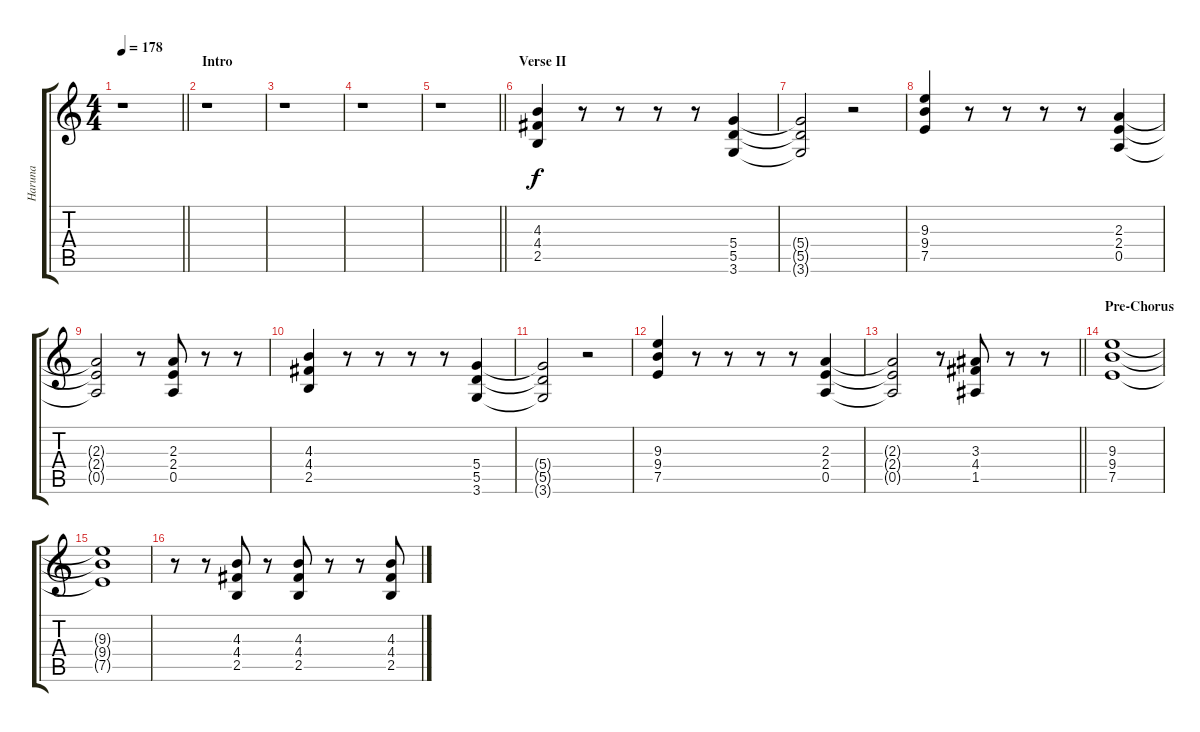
\track ("Haruna" "Haruna") {instrument distortionguitar}
\staff {score tabs}
\tuning (E4 B3 G3 D3 A2 E2) {hide}
\ts (4 4)
\tempo 178
\clef g2
\barLineRight lightlight
\ks c
r.1{dy f} |
\section ("" "Intro")
r.1 |
r.1 |
r.1 |
\barLineRight lightlight
r.1 |
\section ("" "Verse II")
(4.3 4.4 2.5).4 r.8 r.8 r.8 r.8 (5.4 5.5 3.6).4 |
(5.4{t} 5.5{t} 3.6{t}).2 r.2 |
(9.3 9.4 7.5).4 r.8 r.8 r.8 r.8 (2.3 2.4 0.5).4 |
(2.3{t} 2.4{t} 0.5{t}).2 r.8 (2.3 2.4 0.5).8 r.8 r.8 |
(4.3 4.4 2.5).4 r.8 r.8 r.8 r.8 (5.4 5.5 3.6).4 |
(5.4{t} 5.5{t} 3.6{t}).2 r.2 |
(9.3 9.4 7.5).4 r.8 r.8 r.8 r.8 (2.3 2.4 0.5).4 |
\barLineRight lightlight
(2.3{t} 2.4{t} 0.5{t}).2 r.8 (3.3 4.4 1.5).8 r.8 r.8 |
\section ("" "Pre-Chorus")
(9.3 9.4 7.5).1 |
(9.3{t} 9.4{t} 7.5{t}).1 |
r.8 r.8 (4.3 4.4 2.5).8 r.8 (4.3 4.4 2.5).8 r.8 r.8 (4.3 4.4 2.5).8
